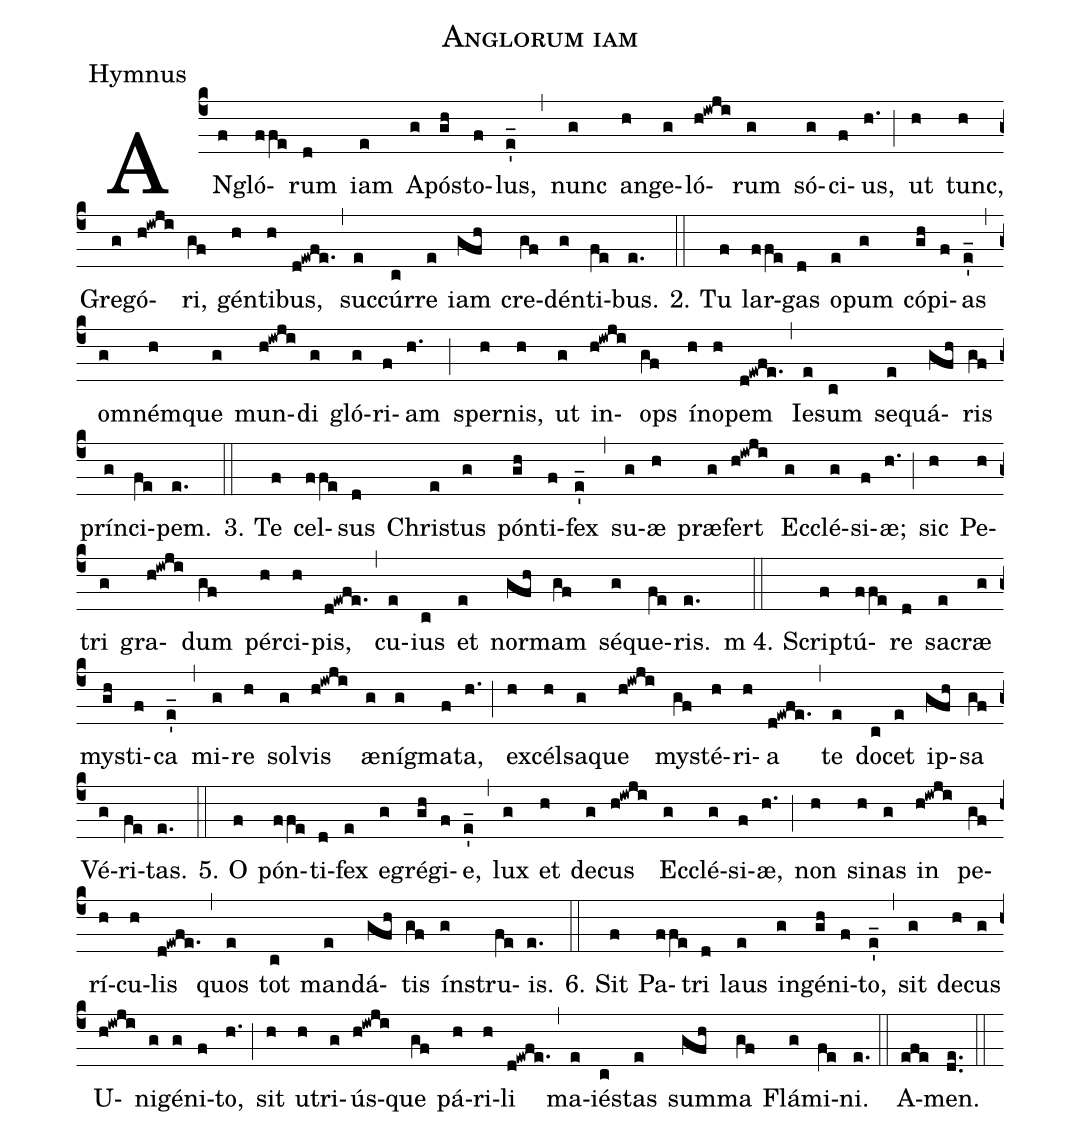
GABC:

name:Anglorum iam;
office-part:Hymnus;
%%
(c4)AN(f)gló(ffe)rum(d) iam(e) A(g)pós(gh)to(f)lus,(e'_) (,)
nunc(g) an(h)ge(g)ló(h!iwji)rum(g) só(g)ci(f)us,(h.) (;)
ut(h) tunc,(h) Gre(g)gó(h!iwji)ri,(gf) gén(h)ti(h)bus,(d!ewfe.) (,)
suc(e)cúr(c)re(e) iam(gfh) cre(gf)dén(g)ti(fe)bus.(e.) (::)

2. Tu(f) lar(ffe)gas(d) o(e)pum(g) có(gh)pi(f)as(e'_) (,)
om(g)ném(h)que(g) mun(h!iwji)di(g) gló(g)ri(f)am(h.) (;)
sper(h)nis,(h) ut(g) in(h!iwji)ops(gf) ín(h)o(h)pem(d!ewfe.) (,)
Ie(e)sum(c) se(e)quá(gfh)ris(gf) prín(g)ci(fe)pem.(e.) (::)

3. Te(f) cel(ffe)sus(d) Chri(e)stus(g) pón(gh)ti(f)fex(e'_) (,)
su(g)æ(h) præ(g)fert(h!iwji) Ec(g)clé(g)si(f)æ;(h.) (;)
sic(h) Pe(h)tri(g) gra(h!iwji)dum(gf) pér(h)ci(h)pis,(d!ewfe.) (,)
cu(e)ius(c) et(e) nor(gfh)mam(gf) sé(g)que(fe)ris.(e.) (::)m

4. Scrip(f)tú(ffe)re(d) sa(e)cræ(g) my(gh)sti(f)ca(e'_) (,)
mi(g)re(h) sol(g)vis(h!iwji) æ(g)ní(g)gma(f)ta,(h.) (;)
ex(h)cél(h)sa(g)que(h!iwji) my(gf)sté(h)ri(h)a(d!ewfe.) (,)
te(e) do(c)cet(e) ip(gfh)sa(gf) Vé(g)ri(fe)tas.(e.) (::)

5. O(f) pón(ffe)ti(d)fex(e) e(g)gré(gh)gi(f)e,(e'_) (,)
lux(g) et(h) de(g)cus(h!iwji) Ec(g)clé(g)si(f)æ,(h.) (;)
non(h) si(h)nas(g) in(h!iwji) pe(gf)rí(h)cu(h)lis(d!ewfe.) (,)
quos(e) tot(c) man(e)dá(gfh)tis(gf) ín(g)stru(fe)is.(e.) (::)

6. Sit(f) Pa(ffe)tri(d) laus(e) in(g)gé(gh)ni(f)to,(e'_) (,)
sit(g) de(h)cus(g) U(h!iwji)ni(g)gé(g)ni(f)to,(h.) (;)
sit(h) u(h)tri(g)ús(h!iwji)que(gf) pá(h)ri(h)li(d!ewfe.) (,)
ma(e)iés(c)tas(e) sum(gfh)ma(gf) Flá(g)mi(fe)ni.(e.) (::)
A(efe)men.(de..) (::)
